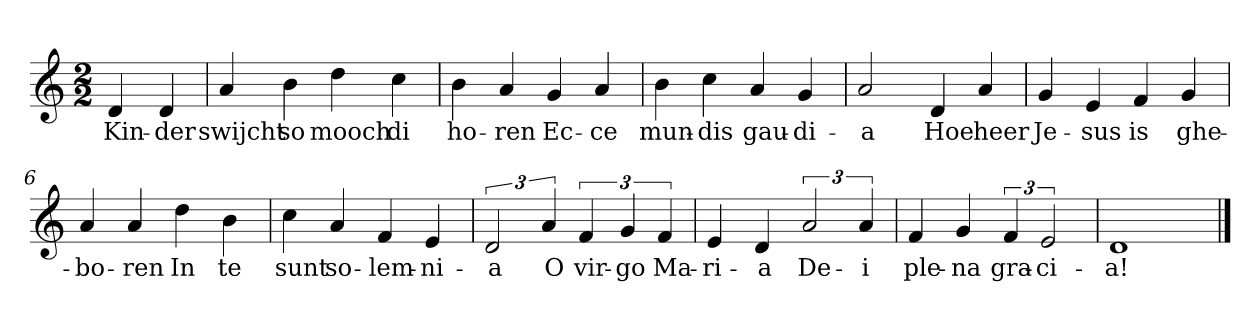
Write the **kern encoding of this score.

**kern	**text
*part1	*part1
*staff1	*staff1
*clefG2	*
*k[]	*
*D:dor	*
*M2/2	*
*MM120	*
=	=
4d	Kin-
4d	-der
=1	=1
4a	swijcht
4b	so
4dd	mooch
4cc	di
=2	=2
4b	ho-
4a	-ren
4g	Ec-
4a	-ce
=3	=3
4b	mun-
4cc	-dis
4a	gau-
4g	-di-
=4	=4
2a	-a
4d	Hoe
4a	heer
=5	=5
4g	Je-
4e	-sus
4f	is
4g	ghe-
=6	=6
4a	-bo-
4a	-ren
4dd	In
4b	te
=7	=7
4cc	sunt
4a	so-
4f	-lem-
4e	-ni-
=8	=8
3d	-a
6a	O
6f	vir-
6g	-go
6f	Ma-
=9	=9
4e	-ri-
4d	-a
3a	De-
6a	-i
=10	=10
4f	ple-
4g	-na
6f	gra-
3e	-ci-
=11	=11
1d	-a!
==	==
*-	*-
